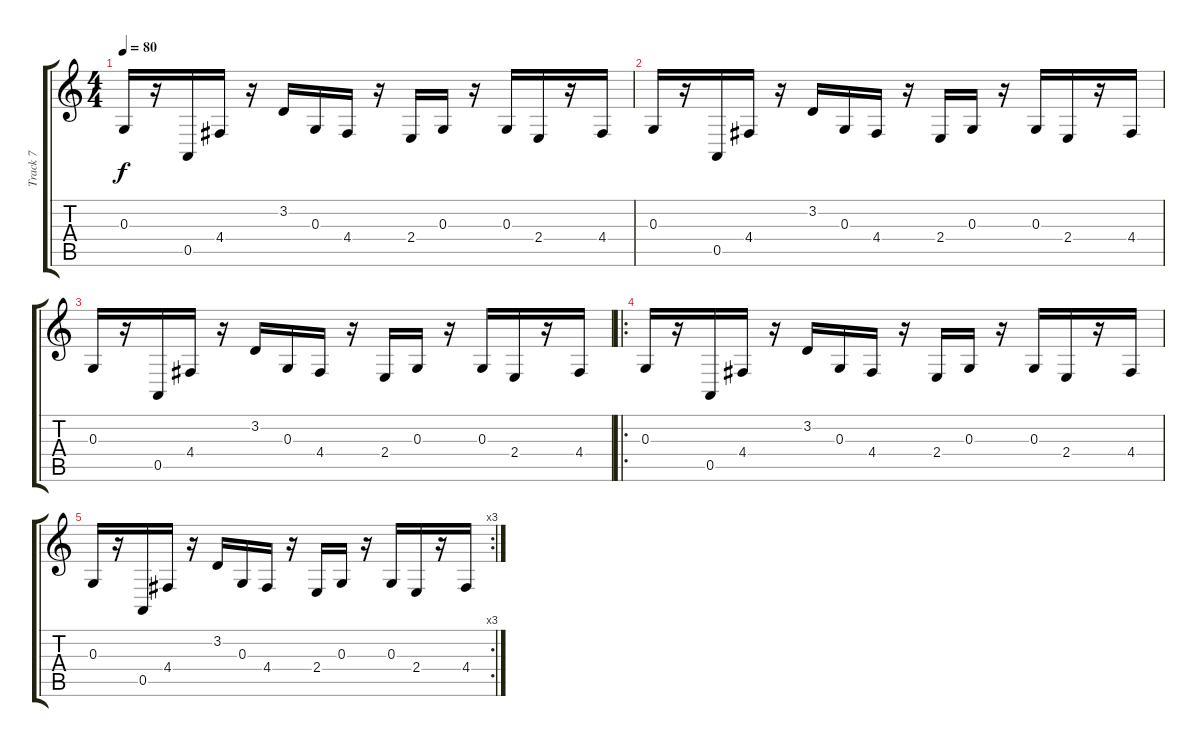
\track ("Track 7" "Track 7") {instrument acousticgrandpiano}
\staff {score tabs}
\tuning (E4 B3 G3 D3 A2 E2) {hide}
\ts (4 4)
\tempo 80
\clef g2
\ks c
0.3.16{dy f} r.16 0.5.16 4.4.16 r.16 3.2.16 0.3.16 4.4.16 r.16 2.4.16 0.3.16 r.16 0.3.16 2.4.16 r.16 4.4.16 |
0.3.16 r.16 0.5.16 4.4.16 r.16 3.2.16 0.3.16 4.4.16 r.16 2.4.16 0.3.16 r.16 0.3.16 2.4.16 r.16 4.4.16 |
0.3.16 r.16 0.5.16 4.4.16 r.16 3.2.16 0.3.16 4.4.16 r.16 2.4.16 0.3.16 r.16 0.3.16 2.4.16 r.16 4.4.16 |
\ro
0.3.16 r.16 0.5.16 4.4.16 r.16 3.2.16 0.3.16 4.4.16 r.16 2.4.16 0.3.16 r.16 0.3.16 2.4.16 r.16 4.4.16 |
\rc 3
0.3.16 r.16 0.5.16 4.4.16 r.16 3.2.16 0.3.16 4.4.16 r.16 2.4.16 0.3.16 r.16 0.3.16 2.4.16 r.16 4.4.16
